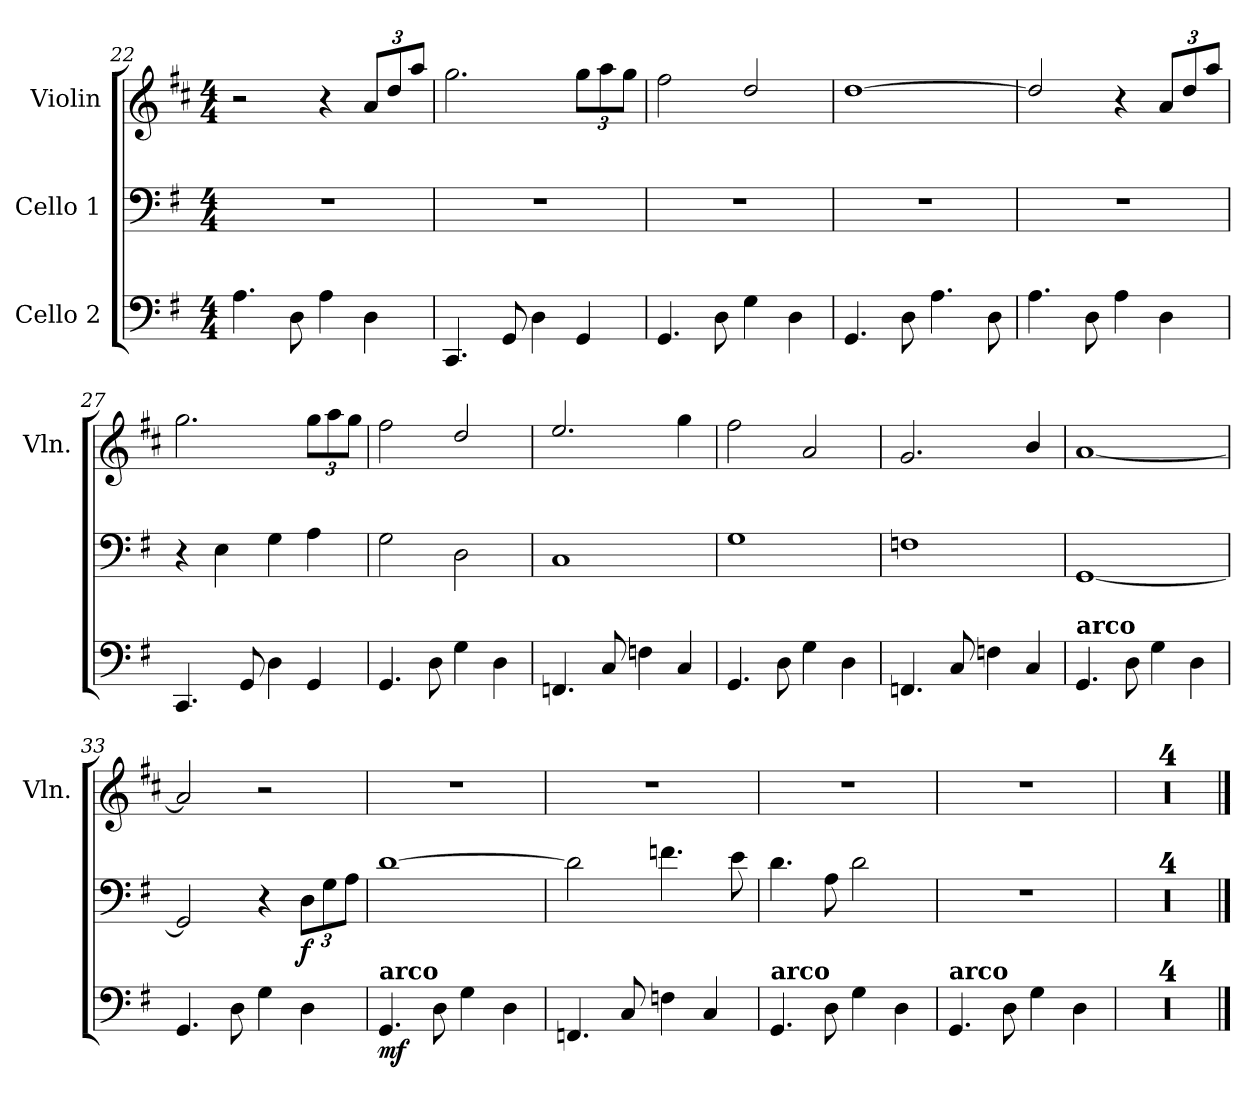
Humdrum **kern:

**kern	**dynam	**kern	**dynam	**kern
*part3	*part3	*part2	*part2	*part1
*staff3	*staff3	*staff2	*staff2	*staff1
*I"Cello 2	*	*I"Cello 1	*	*I"Violin
*	*	*	*	*I'Vln.
*clefF4	*	*clefF4	*	*clefG2
*	*	*	*	*ITrd4c7
*k[f#]	*	*k[f#]	*	*k[f#]
*G:	*	*G:	*	*G:
*M4/4	*	*M4/4	*	*M4/4
=22	=22	=22	=22	=22
4.A\	.	1r	.	2r
8D\	.	.	.	.
4A\	.	.	.	4r
4D\	.	.	.	12d/L
.	.	.	.	12g/
.	.	.	.	12dd/J
=23	=23	=23	=23	=23
4.CC/	.	1r	.	2.cc\
8GG/	.	.	.	.
4D\	.	.	.	.
4GG/	.	.	.	12cc\L
.	.	.	.	12dd\
.	.	.	.	12cc\J
=24	=24	=24	=24	=24
4.GG/	.	1r	.	2b\
8D\	.	.	.	.
4G\	.	.	.	2g/
4D\	.	.	.	.
=25	=25	=25	=25	=25
4.GG/	.	1r	.	[1g
8D\	.	.	.	.
4.A\	.	.	.	.
8D\	.	.	.	.
!!LO:LB:g=z
=26	=26	=26	=26	=26
4.A\	.	1r	.	2g/]
8D\	.	.	.	.
4A\	.	.	.	4r
4D\	.	.	.	12d/L
.	.	.	.	12g/
.	.	.	.	12dd/J
=27	=27	=27	=27	=27
4.CC/	.	4r	.	2.cc\
.	.	4E\	.	.
8GG/	.	.	.	.
4D\	.	4G\	.	.
4GG/	.	4A\	.	12cc\L
.	.	.	.	12dd\
.	.	.	.	12cc\J
=28	=28	=28	=28	=28
4.GG/	.	2G\	.	2b\
8D\	.	.	.	.
4G\	.	2D\	.	2g/
4D\	.	.	.	.
=29	=29	=29	=29	=29
4.FFn/	.	1C	.	2.a/
8C/	.	.	.	.
4Fn\	.	.	.	.
4C/	.	.	.	4cc\
=30	=30	=30	=30	=30
4.GG/	.	1G	.	2b\
8D\	.	.	.	.
4G\	.	.	.	2d/
4D\	.	.	.	.
!!LO:PB:g=z
=31	=31	=31	=31	=31
4.FFn/	.	1Fn	.	2.c/
8C/	.	.	.	.
4Fn\	.	.	.	.
4C/	.	.	.	4e/
=32	=32	=32	=32	=32
!LO:TX:a:B:t=arco	!	!	!	!
4.GG/	.	[1GG	.	[1d
8D\	.	.	.	.
4G\	.	.	.	.
4D\	.	.	.	.
=33	=33	=33	=33	=33
4.GG/	.	2GG/]	.	2d/]
8D\	.	.	.	.
4G\	.	4r	.	2r
!	!	!	!LO:DY:b	!
4D\	.	12D\L	f	.
.	.	12G\	.	.
.	.	12A\J	.	.
=34	=34	=34	=34	=34
!LO:TX:a:B:t=arco	!	!	!	!
!	!LO:DY:b	!	!	!
4.GG/	mf	[1d	.	1r
8D\	.	.	.	.
4G\	.	.	.	.
4D\	.	.	.	.
=35	=35	=35	=35	=35
4.FFn/	.	2d\]	.	1r
8C/	.	.	.	.
4Fn\	.	4.fn\	.	.
4C/	.	.	.	.
.	.	8e\	.	.
!!LO:LB:g=z
=36	=36	=36	=36	=36
!LO:TX:a:B:t=arco	!	!	!	!
4.GG/	.	4.d\	.	1r
8D\	.	8A\	.	.
4G\	.	2d\	.	.
4D\	.	.	.	.
=37	=37	=37	=37	=37
!LO:TX:a:B:t=arco	!	!	!	!
4.GG/	.	1r	.	1r
8D\	.	.	.	.
4G\	.	.	.	.
4D\	.	.	.	.
=38	=38	=38	=38	=38
1r	.	1r	.	1r
=39	=39	=39	=39	=39
1r	.	1r	.	1r
!!LO:LB:g=z
=40	=40	=40	=40	=40
1r	.	1r	.	1r
=41	=41	=41	=41	=41
1r	.	1r	.	1r
==	==	==	==	==
*-	*-	*-	*-	*-
